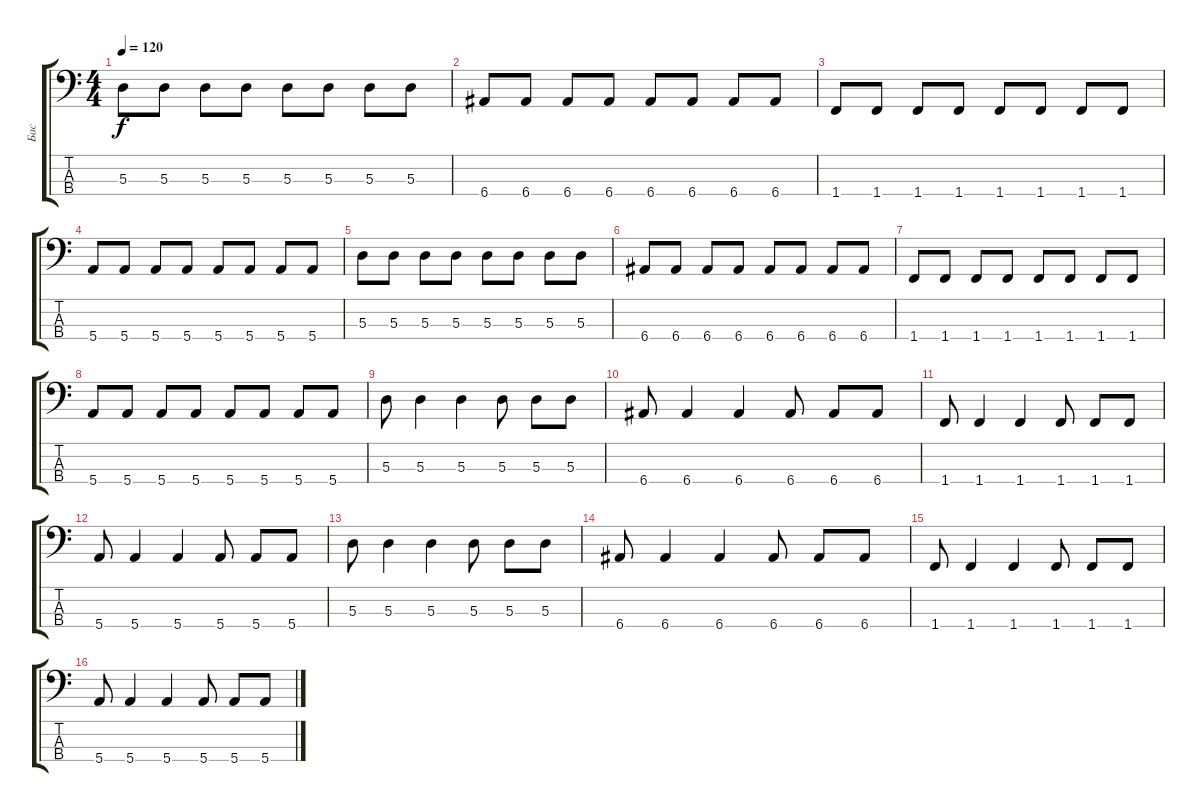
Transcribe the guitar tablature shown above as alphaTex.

\track ("Бас" "Бас") {instrument electricbassfinger}
\staff {score tabs}
\tuning (G2 D2 A1 E1) {hide}
\ts (4 4)
\tempo 120
\clef f4
\ks c
5.3.8{dy f} 5.3.8 5.3.8 5.3.8 5.3.8 5.3.8 5.3.8 5.3.8 |
6.4.8 6.4.8 6.4.8 6.4.8 6.4.8 6.4.8 6.4.8 6.4.8 |
1.4.8 1.4.8 1.4.8 1.4.8 1.4.8 1.4.8 1.4.8 1.4.8 |
5.4.8 5.4.8 5.4.8 5.4.8 5.4.8 5.4.8 5.4.8 5.4.8 |
5.3.8 5.3.8 5.3.8 5.3.8 5.3.8 5.3.8 5.3.8 5.3.8 |
6.4.8 6.4.8 6.4.8 6.4.8 6.4.8 6.4.8 6.4.8 6.4.8 |
1.4.8 1.4.8 1.4.8 1.4.8 1.4.8 1.4.8 1.4.8 1.4.8 |
5.4.8 5.4.8 5.4.8 5.4.8 5.4.8 5.4.8 5.4.8 5.4.8 |
5.3.8 5.3.4 5.3.4 5.3.8 5.3.8 5.3.8 |
6.4.8 6.4.4 6.4.4 6.4.8 6.4.8 6.4.8 |
1.4.8 1.4.4 1.4.4 1.4.8 1.4.8 1.4.8 |
5.4.8 5.4.4 5.4.4 5.4.8 5.4.8 5.4.8 |
5.3.8 5.3.4 5.3.4 5.3.8 5.3.8 5.3.8 |
6.4.8 6.4.4 6.4.4 6.4.8 6.4.8 6.4.8 |
1.4.8 1.4.4 1.4.4 1.4.8 1.4.8 1.4.8 |
5.4.8 5.4.4 5.4.4 5.4.8 5.4.8 5.4.8
